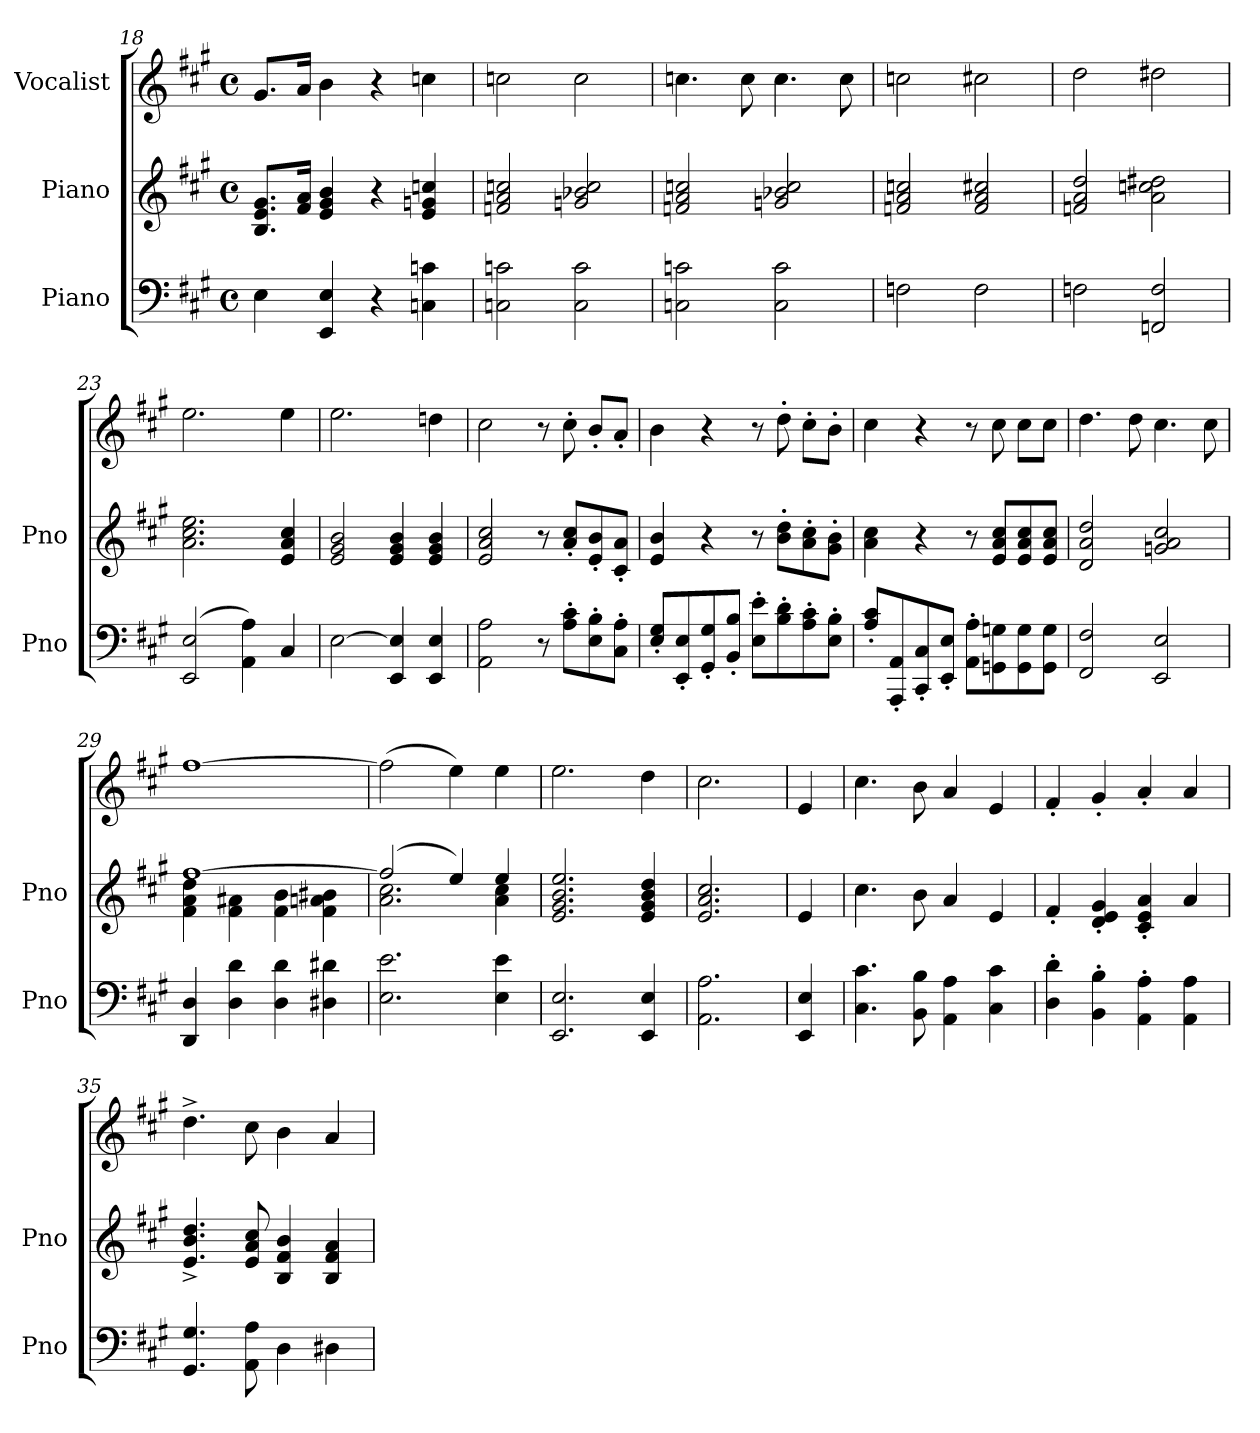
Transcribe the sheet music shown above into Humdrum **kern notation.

**kern	**kern	**kern
*part3	*part2	*part1
*staff3	*staff2	*staff1
*I"Piano	*I"Piano	*I"Vocalist
*I'Pno	*I'Pno	*
*clefF4	*clefG2	*clefG2
*k[f#c#g#]	*k[f#c#g#]	*k[f#c#g#]
*A:	*A:	*A:
*M4/4	*M4/4	*M4/4
*met(c)	*met(c)	*met(c)
=18	=18	=18
4E	8.B 8.e 8.g#L	8.g#/L
.	16f# 16aJk	16a/Jk
4EE 4E	4e 4g# 4b	4b
4r	4r	4r
4Cn 4cn	4e 4gn 4ccn	4ccn
=19	=19	=19
2Cn 2cn	2fn 2a 2ccn	2ccn
2C 2c	2gn 2b-X 2cc	2cc
=20	=20	=20
2Cn 2cn	2fn 2a 2ccn	4.ccn
.	.	8cc
2C 2c	2gn 2b-X 2cc	4.cc
.	.	8cc
=21	=21	=21
2Fn	2fn 2a 2ccn	2ccn
2F	2f 2a 2cc#X	2cc#X
=22	=22	=22
2Fn	2fn 2a 2dd	2dd
2FFn 2F	2a 2ccn 2dd#X	2dd#X
=23	=23	=23
(2EE 2E	2.a 2.cc# 2.ee	2.ee
4AA 4A)	.	.
4C#	4e 4a 4cc#	4ee
=24	=24	=24
[2E	2e 2g# 2b	2.ee
4EE 4E]	4e 4g# 4b	.
4EE 4E	4e 4g# 4b	4ddn
=25	=25	=25
2AA 2A	2e 2a 2cc#	2cc#
8r	8r	8r
8A' 8c#'L	8a' 8cc#'L	8cc#'
8E' 8B'	8e' 8b'	8b'/L
8C#' 8A'J	8c#' 8a'J	8a'/J
=26	=26	=26
8E' 8G#'L	4e 4b	4b
8EE' 8E'	.	.
8GG#' 8G#'	4r	4r
8BB' 8B'J	.	.
8E' 8e'L	8r	8r
8B' 8d'	8b' 8dd'L	8dd'
8A' 8c#'	8a' 8cc#'	8cc#'\L
8E' 8B'J	8g#' 8b'J	8b'\J
=27	=27	=27
8A' 8c#'L	4a 4cc#	4cc#
8AAA' 8AA'	.	.
8CC#' 8C#'	4r	4r
8EE' 8E'J	.	.
8AA' 8A'L	8r	8r
8GGn 8Gn	8e 8a 8cc#L	8cc#
8GG 8G	8e 8a 8cc#	8cc#\L
8GG 8GJ	8e 8a 8cc#J	8cc#\J
=28	=28	=28
2FF# 2F#	2d 2a 2dd	4.dd
.	.	8dd
2EE 2E	2gn 2a 2cc#	4.cc#
.	.	8cc#
=29	=29	=29
*	*^	*
4DD 4D	[1ff#	4f# 4a 4dd	[1ff#
4D 4d	.	4f# 4a#X	.
4D 4d	.	4f# 4b	.
4D#X 4d#X	.	4f# 4an 4b#X	.
=30	=30	=30	=30
2.E 2.e	(2ff#]	2.a 2.cc#	(2ff#]
.	4ee)	.	4ee)
4E 4e	4ee	4a 4cc#	4ee
*	*v	*v	*
=31	=31	=31
2.EE 2.E	2.e 2.g# 2.b 2.ee	2.ee
4EE 4E	4e 4g# 4b 4dd	4dd
=32	=32	=32
2.AA 2.A	2.e 2.a 2.cc#	2.cc#
=	=	=
4EE 4E	4e	4e
=33	=33	=33
4.C# 4.c#	4.cc#	4.cc#
8BB 8B	8b	8b
4AA 4A	4a	4a
4C# 4c#	4e	4e
=34	=34	=34
4D' 4d'	4f#'	4f#'
4BB' 4B'	4d' 4e' 4g#'	4g#'
4AA' 4A'	4c#' 4e' 4a'	4a'
4AA 4A	4a	4a
=35	=35	=35
4.GG# 4.G#	4.e^ 4.b^ 4.dd^	4.dd^
8AA 8A	8e 8a 8cc#	8cc#
4D	4B 4f# 4b	4b
4D#X	4B 4f# 4a	4a
=	=	=
*-	*-	*-
